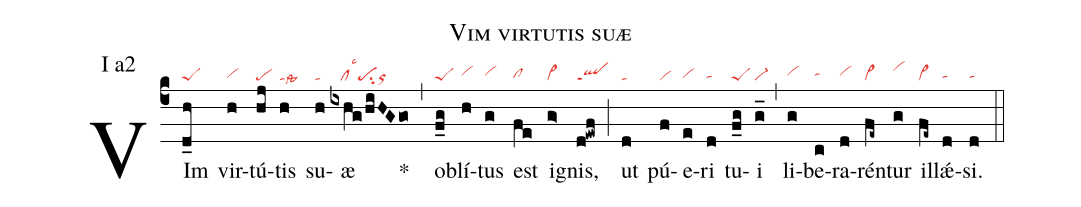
name: Vim virtutis suæ;
annotation: I a2;
mode: 1;
nabc-lines: 1;
%%
(c4)
VIm(d_h|peS) vir(h|vihg)tú(hj|pe)tis(h|talssta6) su(h|ta)æ(ixhg/hiHGgo|///cllsc3pesu2or) *(,)
o(f_g|peS)blí(h|vihh)tus(g|vihh) est(fe|clhg) i(g>|vi>)gnis,(d!ewf|qlppt1) (;)
ut(d|ta) pú(f|vi)e(e|vihg)ri(d|tahg) tu(f_g|peS)i(g_|vi-) (,)
li(g|vihh)be(c|tahh)ra(d|vihh)rén(fe~|vi>)tur(g|vihj) il(fe~|vi>)lǽ(d|tahg)si.(d|tahg) (::)
